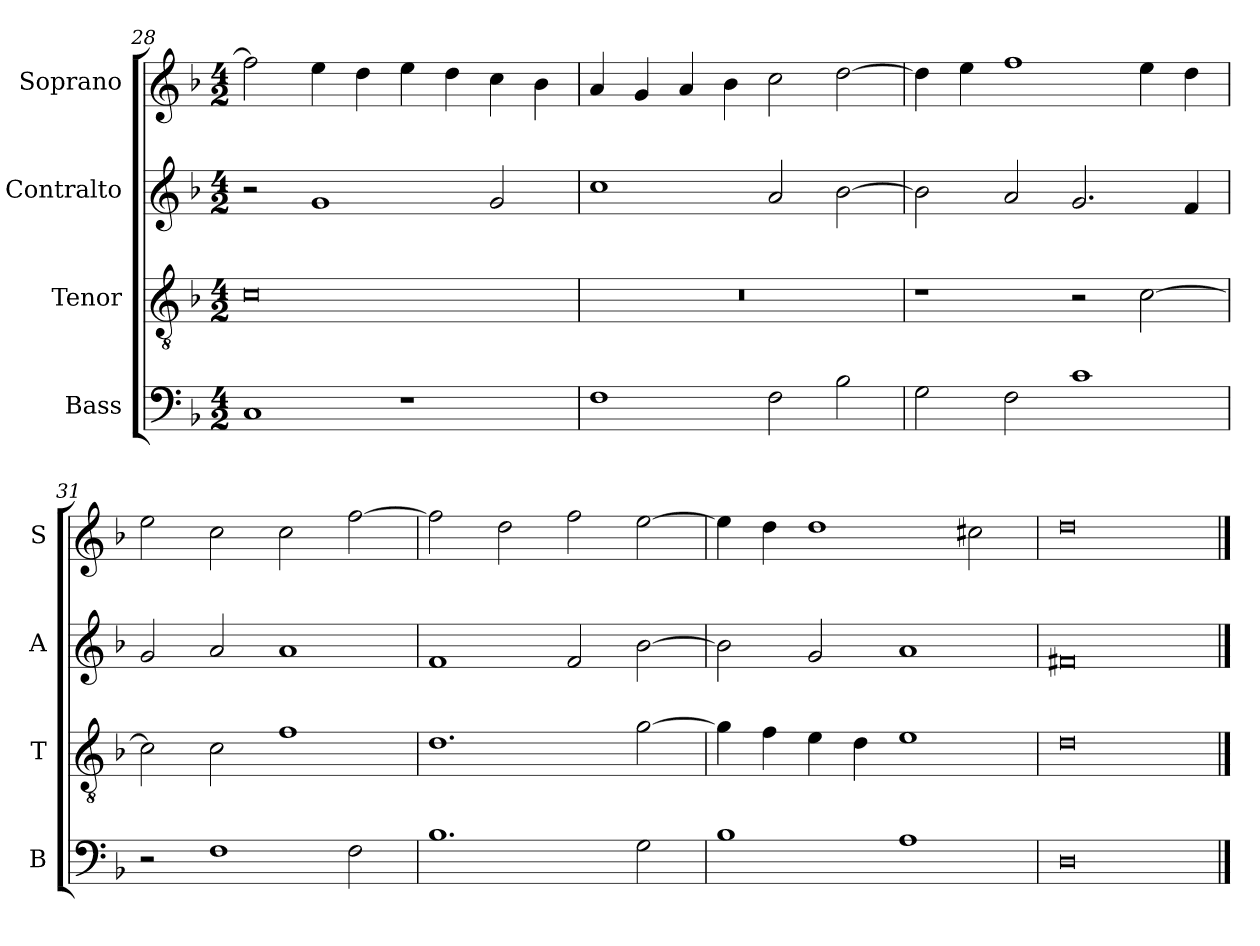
**kern	**kern	**kern	**kern
*part4	*part3	*part2	*part1
*staff4	*staff3	*staff2	*staff1
*I"Bass	*I"Tenor	*I"Contralto	*I"Soprano
*I'B	*I'T	*I'A	*I'S
*clefF4	*clefGv2	*clefG2	*clefG2
*k[b-]	*k[b-]	*k[b-]	*k[b-]
*D:aeo	*D:aeo	*D:aeo	*D:aeo
*M4/2	*M4/2	*M4/2	*M4/2
=28	=28	=28	=28
1C	0c	2r	2ff]
.	.	1g	4ee
.	.	.	4dd
1r	.	.	4ee
.	.	.	4dd
.	.	2g	4cc
.	.	.	4b-
=29	=29	=29	=29
1F	0r	1cc	4a
.	.	.	4g
.	.	.	4a
.	.	.	4b-
2F	.	2a	2cc
2B-	.	[2b-	[2dd
=30	=30	=30	=30
2G	1r	2b-]	4dd]
.	.	.	4ee
2F	.	2a	1ff
1c	2r	2.g	.
.	[2c	.	4ee
.	.	4f	4dd
=31	=31	=31	=31
2r	2c]	2g	2ee
1F	2c	2a	2cc
.	1f	1a	2cc
2F	.	.	[2ff
=32	=32	=32	=32
1.B-	1.d	1f	2ff]
.	.	.	2dd
.	.	2f	2ff
2G	[2g	[2b-	[2ee
=33	=33	=33	=33
1B-	4g]	2b-]	4ee]
.	4f	.	4dd
.	4e	2g	1dd
.	4d	.	.
1A	1e	1a	.
.	.	.	2cc#X
=34	=34	=34	=34
0D	0d	0f#X	0dd
==	==	==	==
*-	*-	*-	*-
